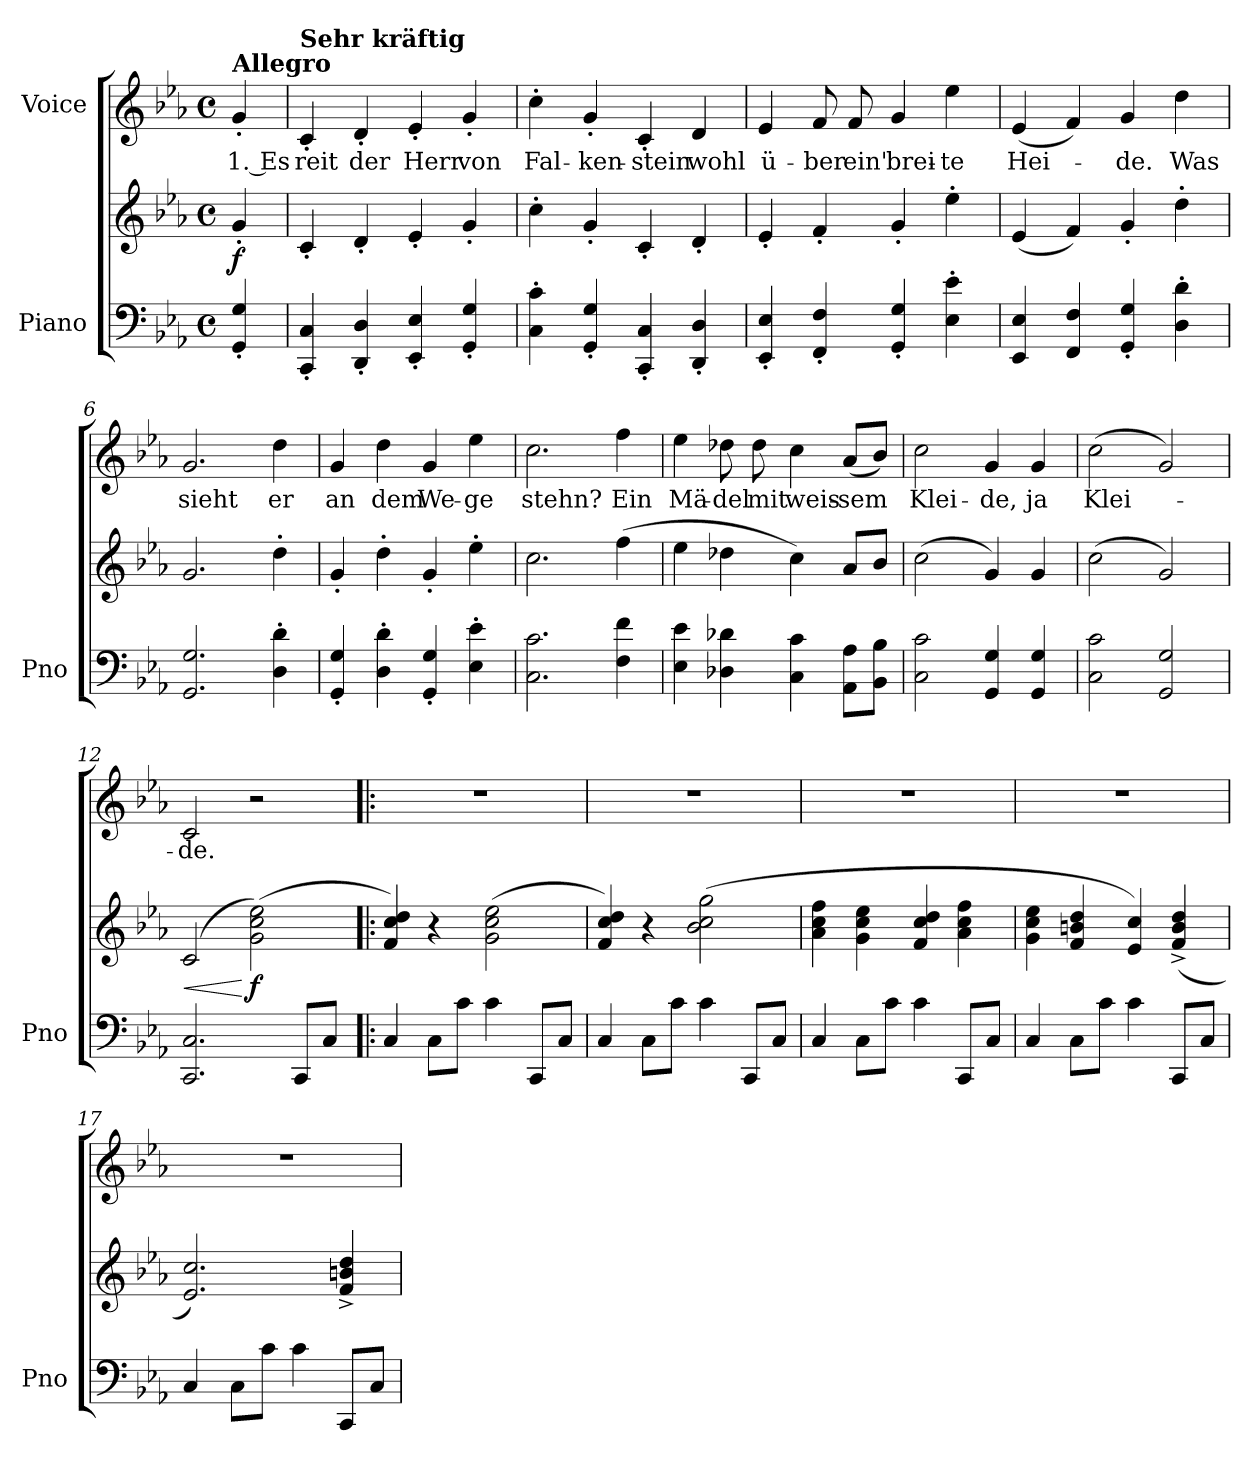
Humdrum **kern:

**kern	**kern	**dynam	**kern	**text
*part2	*part2	*part2	*part1	*part1
*staff3	*staff2	*staff2/3	*staff1	*staff1
*I"Piano	*	*	*I"Voice	*
*I'Pno	*	*	*	*
*clefF4	*clefG2	*	*clefG2	*
*k[b-e-a-]	*k[b-e-a-]	*	*k[b-e-a-]	*
*M4/4	*M4/4	*	*M4/4	*
*met(c)	*met(c)	*	*met(c)	*
=1	=1	=1	=1	=1
!	!	!	!LO:TX:a:B:t=Allegro	!
!	!	!LO:DY:b	!	!LO:LY:b
4GG/' 4G/'	4g'/	f	4g'/	1. Es
=2	=2	=2	=2	=2
!	!	!	!LO:TX:a:B:t=Sehr kräftig	!
!	!	!	!	!LO:LY:b
4CC/' 4C/'	4c'/	.	4c'/	reit
!	!	!	!	!LO:LY:b
4DD/' 4D/'	4d'/	.	4d'/	der
!	!	!	!	!LO:LY:b
4EE-/' 4E-/'	4e-'/	.	4e-'/	Herr
!	!	!	!	!LO:LY:b
4GG/' 4G/'	4g'/	.	4g'/	von
=3	=3	=3	=3	=3
!	!	!	!	!LO:LY:b
4C\' 4c\'	4cc'\	.	4cc'\	Fal-
!	!	!	!	!LO:LY:b
4GG/' 4G/'	4g'/	.	4g'/	-ken-
!	!	!	!	!LO:LY:b
4CC/' 4C/'	4c'/	.	4c'/	-stein
!	!	!	!	!LO:LY:b
4DD/' 4D/'	4d'/	.	4d/	wohl
=4	=4	=4	=4	=4
!	!	!	!	!LO:LY:b
4EE-/' 4E-/'	4e-'/	.	4e-/	ü-
!	!	!	!	!LO:LY:b
4FF/' 4F/'	4f'/	.	8f/	-ber
!	!	!	!	!LO:LY:b
.	.	.	8f/	ein'
!	!	!	!	!LO:LY:b
4GG/' 4G/'	4g'/	.	4g/	brei-
!	!	!	!	!LO:LY:b
4E-\' 4e-\'	4ee-'\	.	4ee-\	-te
!!LO:LB:g=z
=5	=5	=5	=5	=5
!	!	!	!	!LO:LY:b
4EE-/ 4E-/	(4e-/	.	(4e-/	Hei-
4FF/ 4F/	4f/)	.	4f/)	.
!	!	!	!	!LO:LY:b
4GG/' 4G/'	4g'/	.	4g/	-de.
!	!	!	!	!LO:LY:b
4D\' 4d\'	4dd'\	.	4dd\	Was
=6	=6	=6	=6	=6
!	!	!	!	!LO:LY:b
2.GG/ 2.G/	2.g/	.	2.g/	sieht
!	!	!	!	!LO:LY:b
4D\' 4d\'	4dd'\	.	4dd\	er
=7	=7	=7	=7	=7
!	!	!	!	!LO:LY:b
4GG/' 4G/'	4g'/	.	4g/	an
!	!	!	!	!LO:LY:b
4D\' 4d\'	4dd'\	.	4dd\	dem
!	!	!	!	!LO:LY:b
4GG/' 4G/'	4g'/	.	4g/	We-
!	!	!	!	!LO:LY:b
4E-\' 4e-\'	4ee-'\	.	4ee-\	-ge
=8	=8	=8	=8	=8
!	!	!	!	!LO:LY:b
2.C\ 2.c\	2.cc\	.	2.cc\	stehn?
!	!	!	!	!LO:LY:b
4F\ 4f\	(4ff\	.	4ff\	Ein
=9	=9	=9	=9	=9
!	!	!	!	!LO:LY:b
4E-\ 4e-\	4ee-\	.	4ee-\	Mä-
!	!	!	!	!LO:LY:b
4D-X\ 4d-X\	4dd-X\	.	8dd-X\	-del
!	!	!	!	!LO:LY:b
.	.	.	8dd-\	mit
!	!	!	!	!LO:LY:b
4C\ 4c\	4cc\)	.	4cc\	weis-
!	!	!	!	!LO:LY:b
8AA-\ 8A-\L	8a-/L	.	(8a-/L	-sem
8BB-\ 8B-\J	8b-/J	.	8b-/J)	.
!!LO:LB:g=z
=10	=10	=10	=10	=10
!	!	!	!	!LO:LY:b
2C\ 2c\	(2cc\	.	2cc\	Klei-
!	!	!	!	!LO:LY:b
4GG/ 4G/	4g/)	.	4g/	-de,
!	!	!	!	!LO:LY:b
4GG/ 4G/	4g/	.	4g/	ja
=11	=11	=11	=11	=11
!	!	!	!	!LO:LY:b
2C\ 2c\	(2cc\	.	(2cc\	Klei-
2GG/ 2G/	2g/)	.	2g/)	.
=12	=12	=12	=12	=12
!	!	!LO:HP:b	!	!LO:LY:b
2.CC/ 2.C/	(2c/	<	2c/	-de.
!	!	!LO:DY:n=1:b	!	!
.	(2g\ 2cc\ 2ee-\)	[ f	2r	.
8CC/L	.	.	.	.
8C/J	.	.	.	.
=13!|:	=13!|:	=13!|:	=13!|:	=13!|:
4C/	4f/ 4cc/ 4dd/)	.	1r	.
8C\L	4r	.	.	.
8c\J	.	.	.	.
4c\	(2g\ 2cc\ 2ee-\	.	.	.
8CC/L	.	.	.	.
8C/J	.	.	.	.
=14	=14	=14	=14	=14
4C/	4f/ 4cc/ 4dd/)	.	1r	.
8C\L	4r	.	.	.
8c\J	.	.	.	.
4c\	(2b-\ 2cc\ 2gg\	.	.	.
8CC/L	.	.	.	.
8C/J	.	.	.	.
!!LO:PB:g=z
=15	=15	=15	=15	=15
4C/	4a-\ 4cc\ 4ff\	.	1r	.
8C\L	4g\ 4cc\ 4ee-\	.	.	.
8c\J	.	.	.	.
4c\	4f/ 4cc/ 4dd/	.	.	.
8CC/L	4a-\ 4cc\ 4ff\	.	.	.
8C/J	.	.	.	.
=16	=16	=16	=16	=16
4C/	4g\ 4cc\ 4ee-\	.	1r	.
8C\L	4f/ 4bn/ 4dd/	.	.	.
8c\J	.	.	.	.
4c\	4e-/ 4cc/)	.	.	.
8CC/L	(4f/^ 4b/^ 4dd/^	.	.	.
8C/J	.	.	.	.
=17	=17	=17	=17	=17
4C/	2.e-/ 2.cc/)	.	1r	.
8C\L	.	.	.	.
8c\J	.	.	.	.
4c\	.	.	.	.
8CC/L	4f/^ 4bn/^ 4dd/^	.	.	.
8C/J	.	.	.	.
=	=	=	=	=
*-	*-	*-	*-	*-
